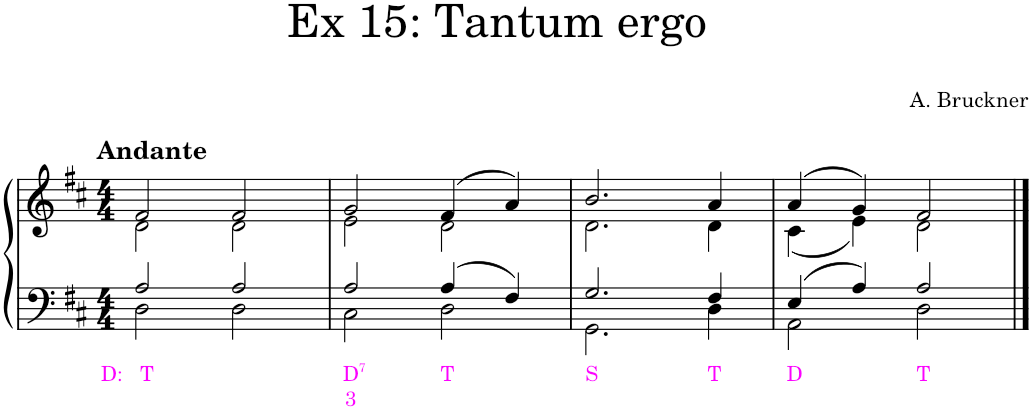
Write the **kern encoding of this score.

**kern	**text	**text	**kern
*part1	*part1	*part1	*part1
*staff2	*staff2	*staff2	*staff1
*I"Piano	*	*	*
*I'Pno.	*	*	*
*clefF4	*	*	*clefG2
*k[f#c#]	*	*	*k[f#c#]
*M4/4	*	*	*M4/4
=1	=1	=1	=1
!	!	!	!LO:TX:a:B:t=Andante
!	!LO:LY:b:color=#FC02FF	!	!
*^	*	*	*^
2A/	2D\	D: T	.	2f#/	2d\
2A/	2D\	.	.	2f#/	2d\
=2	=2	=2	=2	=2	=2
!	!	!LO:LY:b:color=#FC02FF	!LO:LY:b:color=#FC02FF	!	!
2A/	2C#\	D 7	3	2g/	2e\
!	!	!LO:LY:b:color=#FC02FF	!	!	!
4A/	2D\	T	.	(4f#/	2d\
4F#/	.	.	.	4a/)	.
=3	=3	=3	=3	=3	=3
!	!	!LO:LY:b:color=#FC02FF	!	!	!
2.G/	2.GG\	S	.	2.b/	2.d\
!	!	!LO:LY:b:color=#FC02FF	!	!	!
4F#/	4D\	T	.	4a/	4d\
=4	=4	=4	=4	=4	=4
!	!	!LO:LY:b:color=#FC02FF	!	!	!
4E/	2AA\	D	.	(4a/	(4c#\
4A/	.	.	.	4g/)	4e\)
!	!	!LO:LY:b:color=#FC02FF	!	!	!
2A/	2D\	T	.	2f#/	2d\
*v	*v	*	*	*	*
*	*	*	*v	*v
==	==	==	==
*-	*-	*-	*-
